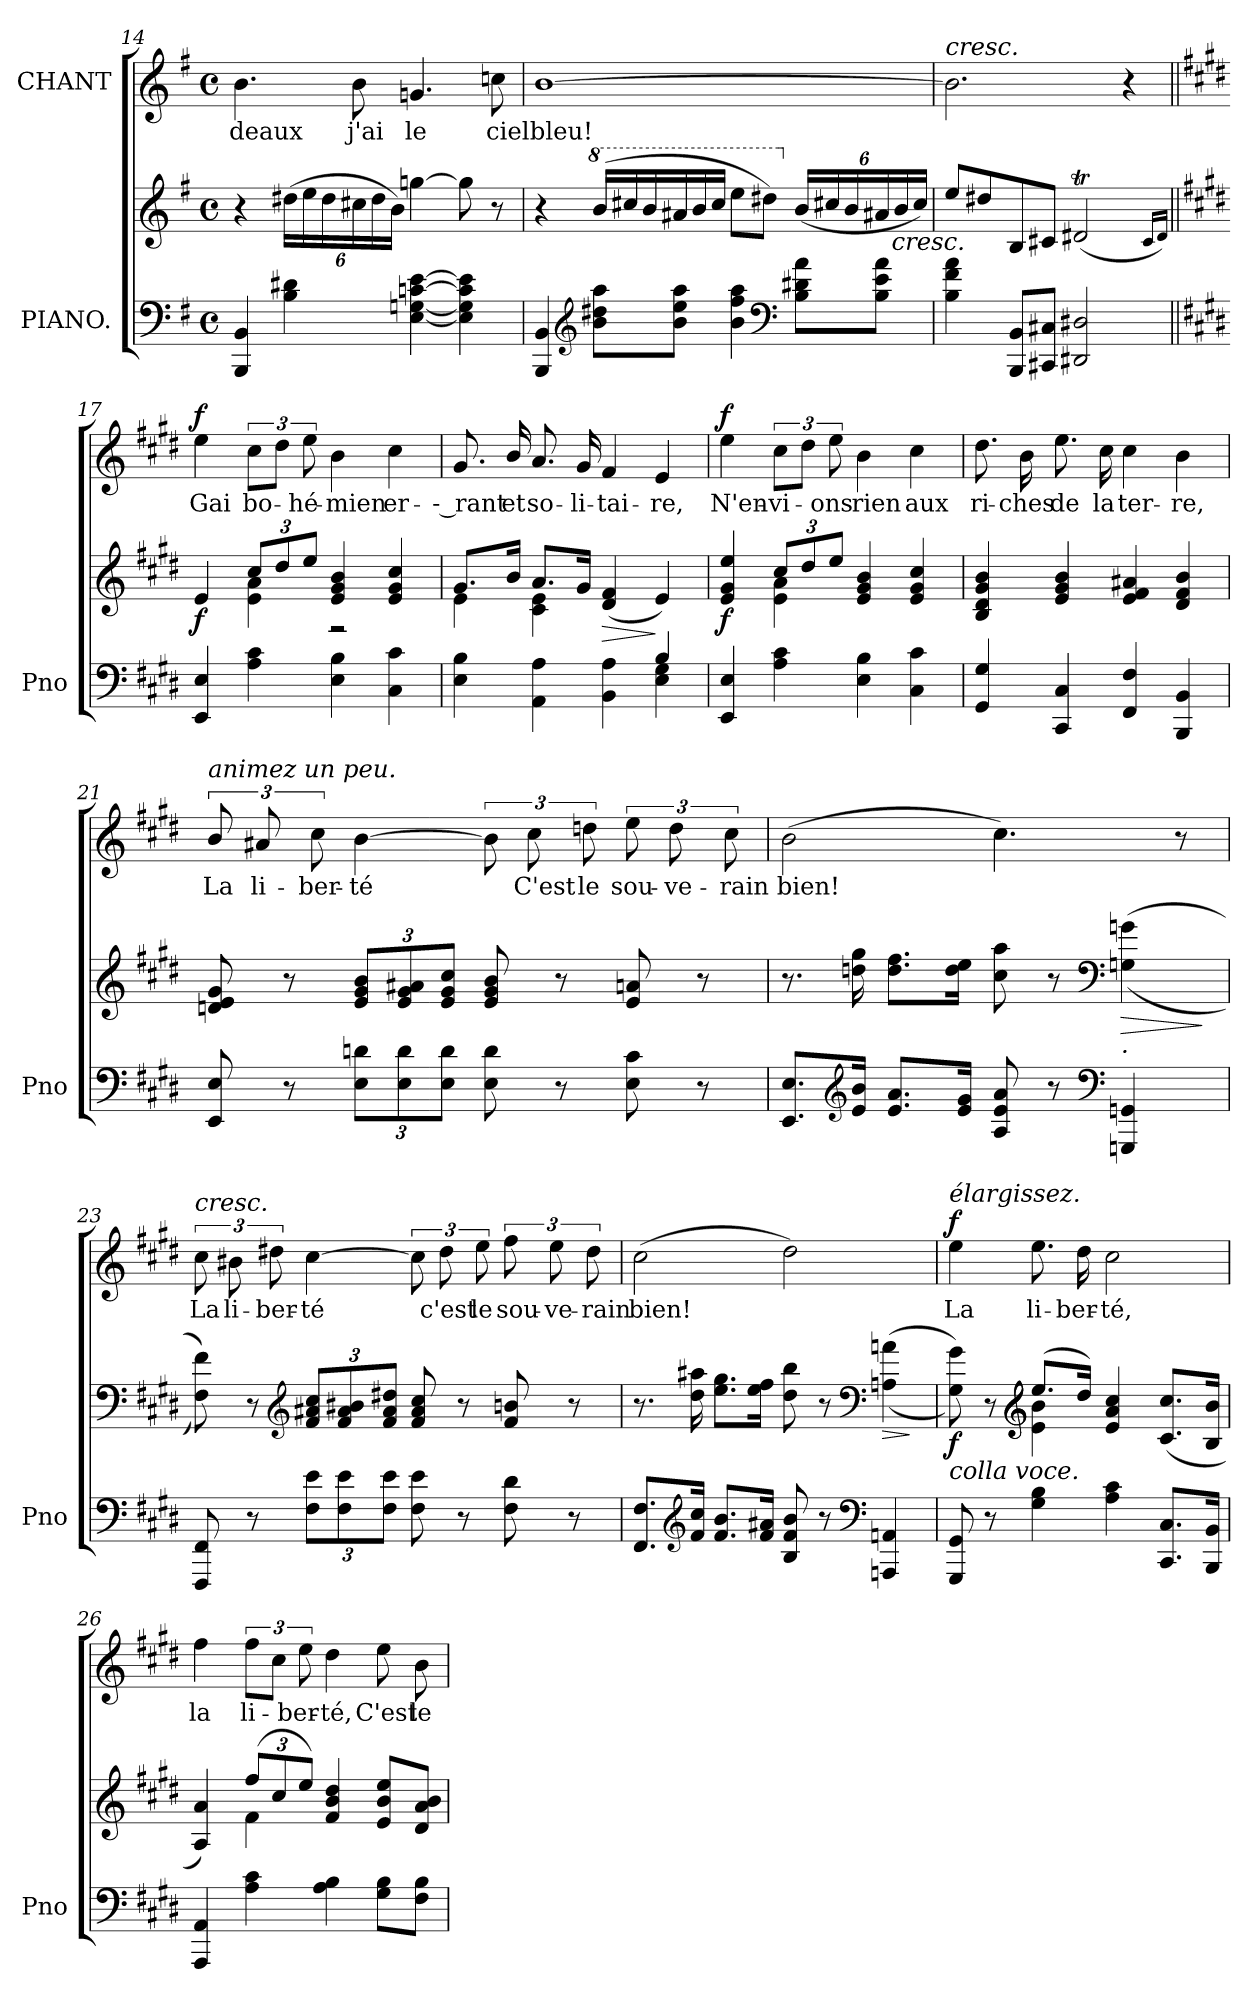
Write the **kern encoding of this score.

**kern	**kern	**dynam	**kern	**text	**dynam
*part2	*part2	*part2	*part1	*part1	*part1
*staff3	*staff2	*staff2/3	*staff1	*staff1	*staff1
*I"PIANO.	*	*	*I"CHANT	*	*
*I'Pno	*	*	*	*	*
*clefF4	*clefG2	*	*clefG2	*	*
*k[f#]	*k[f#]	*	*k[f#]	*	*
*M4/4	*M4/4	*	*M4/4	*	*
*met(c)	*met(c)	*	*met(c)	*	*
=14	=14	=14	=14	=14	=14
4BBB/ 4BB/	4r	.	4.b\	-deaux	.
*	*Xbrackettup	*	*	*	*
4B\ 4d#X\	(24dd#X\LL	.	.	.	.
.	24ee\	.	.	.	.
.	24dd#\	.	.	.	.
.	24cc#X\	.	8b\	j'ai	.
.	24dd#\	.	.	.	.
.	24b\JJ)	.	.	.	.
[4E\ [4Gn\ [4cn\ [4e\	[4ggn\	.	4.gn/	le	.
4E\] 4G\] 4c\] 4e\]	8gg\]	.	.	.	.
.	8r	.	8ccn\	ciel	.
=15	=15	=15	=15	=15	=15
4BBB/ 4BB/	4r	.	[1b	bleu!	.
*clefG2	*	*	*	*	*
*	*8va	*	*	*	*
*	*Xtuplet	*	*	*	*
8b\ 8dd#X\ 8aa\L	(24bb/LL	.	.	.	.
.	24ccc#X/	.	.	.	.
.	24bb/	.	.	.	.
8b\ 8ee\ 8aa\J	24aa#X/	.	.	.	.
.	24bb/	.	.	.	.
.	24ccc#/JJ	.	.	.	.
4b\ 4ff#\ 4aa\	8eee\L	.	.	.	.
.	8ddd#X\J)	.	.	.	.
*clefF4	*	*	*	*	*
*	*X8va	*	*	*	*
*	*tuplet	*	*	*	*
*	*brackettup	*	*	*	*
8B\ 8d#X\ 8a\L	(24b/LL	.	.	.	.
.	24cc#X/	.	.	.	.
.	24b/	.	.	.	.
8B\ 8e\ 8a\J	24a#X/	.	.	.	.
!	!LO:TX:b:i:t=cresc.	!	!	!	!
.	24b/	.	.	.	.
.	24cc#/JJ)	.	.	.	.
=16	=16	=16	=16	=16	=16
!	!	!	!LO:TX:a:i:t=cresc.	!	!
4B\ 4f#\ 4a\	8ee/L	.	2.b\]	.	.
.	8dd#X/	.	.	.	.
8BBB/ 8BB/L	8B/	.	.	.	.
8CC#X/ 8C#X/J	8c#X/J	.	.	.	.
2DD#X/ 2D#X/	(2d#Xt/	.	.	.	.
.	.	.	4r	.	.
.	16qc#/LL	.	.	.	.
.	16qd#/JJ)	.	.	.	.
=17||	=17||	=17||	=17||	=17||	=17||
*k[f#c#g#d#]	*k[f#c#g#d#]	*	*k[f#c#g#d#]	*	*
*	*^	*	*	*	*
!	!	!	!LO:DY:b	!	!	!LO:DY:a
4EE/ 4E/	4e/	4ryy	f	4ee\	Gai	f
*	*Xbrackettup	*	*	*	*	*
4A\ 4c#\	12cc#/L	4e\ 4a\	.	12cc#\L	bo-	.
.	12dd#/	.	.	12dd#\J	.	.
.	12ee/J	.	.	12ee\	-hé-	.
4E\ 4B\	4e/ 4g#/ 4b/	2r	.	4b\	-mien	.
4C#\ 4c#\	4e/ 4g#/ 4cc#/	.	.	4cc#\	er-	.
=18	=18	=18	=18	=18	=18	=18
*^	*	*	*	*	*	*
2.ryy	4E\ 4B\	8.g#/L	4e\	.	8.g#/	-- rant	.
.	.	16b/Jk	.	.	16b/	et	.
.	4AA\ 4A\	8.a/L	4c#\ 4e\	.	8.a/	so-	.
.	.	16g#/Jk	.	.	16g#/	-li-	.
!	!	!	!	!LO:HP:b	!	!	!
.	4BB\ 4A\	(<4d#/ 4f#/	2ryy	>	4f#/	-tai-	.
4B/	4E\ 4G#\	4e/)	.	]	4e/	-re,	.
=19	=19	=19	=19	=19	=19	=19	=19
!	!	!	!	!LO:DY:b	!	!	!LO:DY:a
*v	*v	*	*	*	*	*	*
4EE/ 4E/	4e/ 4g#/ 4ee/	4ryy	f	4ee\	N'en-	f
4A\ 4c#\	12cc#/L	4e\ 4a\	.	12cc#\L	-vi-	.
.	12dd#/	.	.	12dd#\J	.	.
.	12ee/J	.	.	12ee\	-ons	.
4E\ 4B\	4e/ 4g#/ 4b/	2ryy	.	4b\	rien	.
4C#\ 4c#\	4e/ 4g#/ 4cc#/	.	.	4cc#\	aux	.
*	*v	*v	*	*	*	*
=20	=20	=20	=20	=20	=20
4GG#/ 4G#/	4B/ 4d#/ 4g#/ 4b/	.	8.dd#\	ri-	.
.	.	.	16b\	-ches	.
4CC#/ 4C#/	4e/ 4g#/ 4b/	.	8.ee\	de	.
.	.	.	16cc#\	la	.
4FF#/ 4F#/	4e/ 4f#/ 4a#X/	.	4cc#\	ter-	.
4BBB/ 4BB/	4d#/ 4f#/ 4b/	.	4b\	-re,	.
=21	=21	=21	=21	=21	=21
!	!	!	!LO:TX:a:i:t=animez un peu.	!	!
8EE/ 8E/	8dn/ 8e/ 8g#/	.	12b/	-La	.
.	.	.	12a#X/	li-	.
8r	8r	.	.	.	.
.	.	.	12cc#\	-ber-	.
12E\ 12dn\L	12e/ 12g#/ 12b/L	.	[4b\	-té	.
12E\ 12d\	12e/ 12g#/ 12a#X/	.	.	.	.
12E\ 12d\J	12e/ 12g#/ 12cc#/J	.	.	.	.
8E\ 8d\	8e/ 8g#/ 8b/	.	12b\]	.	.
.	.	.	12cc#\	C'est	.
8r	8r	.	.	.	.
.	.	.	12ddn\	le	.
8E\ 8c#\	8e/ 8an/	.	12ee\	sou-	.
.	.	.	12dd\	-ve-	.
8r	8r	.	.	.	.
.	.	.	12cc#\	-rain	.
=22	=22	=22	=22	=22	=22
8.EE/ 8.E/L	8.r	.	(2b\	bien!	.
*clefG2	*	*	*	*	*
16e/ 16b/Jk	16ddn\ 16gg#\	.	.	.	.
8.e/ 8.a/L	8.dd\ 8.ff#\L	.	.	.	.
16e/ 16g#/Jk	16dd\ 16ee\Jk	.	.	.	.
8A/ 8e/ 8a/	8cc#\ 8aa\	.	4.cc#\)	.	.
8r	8r	.	.	.	.
*clefF4	*clefF4	*	*	*	*
!	!LO:TX:b:i:t=.	!	!	!	!
!	!	!LO:HP:b	!	!	!
4GGGn/ 4GGn/	(<(4Gn\ 4gn\	>	.	.	.
.	.	.	8r	.	.
.	.	]	.	.	.
=23	=23	=23	=23	=23	=23
!	!	!	!LO:TX:a:i:t=cresc.	!	!
8FFF#/ 8FF#/	8F#\ 8f#\))	.	12cc#\	-La	.
.	.	.	12b#X\	li-	.
8r	8r	.	.	.	.
.	.	.	12dd#X\	-ber-	.
*	*clefG2	*	*	*	*
*Xbrackettup	*	*	*	*	*
12F#\ 12e\L	12f#/ 12a#X/ 12cc#/L	.	[4cc#\	-té	.
12F#\ 12e\	12f#/ 12a#/ 12b#X/	.	.	.	.
12F#\ 12e\J	12f#/ 12a#/ 12dd#X/J	.	.	.	.
8F#\ 8e\	8f#/ 8a#/ 8cc#/	.	12cc#\]	.	.
.	.	.	12dd#\	c'est	.
8r	8r	.	.	.	.
.	.	.	12ee\	le	.
8F#\ 8d#\	8f#/ 8bn/	.	12ff#\	sou-	.
.	.	.	12ee\	-ve-	.
8r	8r	.	.	.	.
.	.	.	12dd#\	-rain	.
=24	=24	=24	=24	=24	=24
8.FF#/ 8.F#/L	8.r	.	(2cc#\	bien!	.
*clefG2	*	*	*	*	*
16f#/ 16cc#/Jk	16dd#\ 16aa#X\	.	.	.	.
8.f#/ 8.b/L	8.ee\ 8.gg#\L	.	.	.	.
16f#/ 16a#X/Jk	16ee\ 16ff#\Jk	.	.	.	.
8B/ 8f#/ 8b/	8dd#\ 8bb\	.	2dd#\)	.	.
8r	8r	.	.	.	.
*clefF4	*clefF4	*	*	*	*
!	!	!LO:HP:b	!	!	!
4AAAn/ 4AAn/	((<4An\ 4an\	>	.	.	.
.	.	]	.	.	.
=25	=25	=25	=25	=25	=25
*	*^	*	*	*	*
!	!	!	!	!LO:TX:a:i:t=élargissez.	!	!
!LO:TX:i:t=colla voce.	!	!	!	!	!	!
!	!	!	!LO:DY:b	!	!	!LO:DY:a
8GGG#/ 8GG#/	8G#\ 8g#\))	4ryy	f	4ee\	La	f
8r	8r	.	.	.	.	.
*	*clefG2	*	*	*	*	*
4G#\ 4B\	(<8.ee/L	4e\ 4b\	.	8.ee\	li-	.
.	16dd#/Jk)	.	.	16dd#\	-ber-	.
4A\ 4c#\	4e/ 4a/ 4cc#/	2ryy	.	2cc#\	-té,	.
8.CC#/ 8.C#/L	(<8.c#/ 8.cc#/L	.	.	.	.	.
16BBB/ 16BB/Jk	16B/ 16b/Jk	.	.	.	.	.
=26	=26	=26	=26	=26	=26	=26
4AAA/ 4AA/	4A/ 4a/)	4ryy	.	4ff#\	la	.
4A\ 4c#\	(<12ff#/L	4f#\	.	12ff#\L	li-	.
.	12cc#/	.	.	12cc#\J	.	.
.	12ee/J)	.	.	12ee\	-ber-	.
4A\ 4B\	4f#/ 4b/ 4dd#/	2ryy	.	4dd#\	-té,	.
8G#\ 8B\L	8e/ 8b/ 8ee/L	.	.	8ee\	C'est	.
8F#\ 8B\J	8d#/ 8a/ 8b/J	.	.	8b\	le	.
*	*v	*v	*	*	*	*
=	=	=	=	=	=
*-	*-	*-	*-	*-	*-
